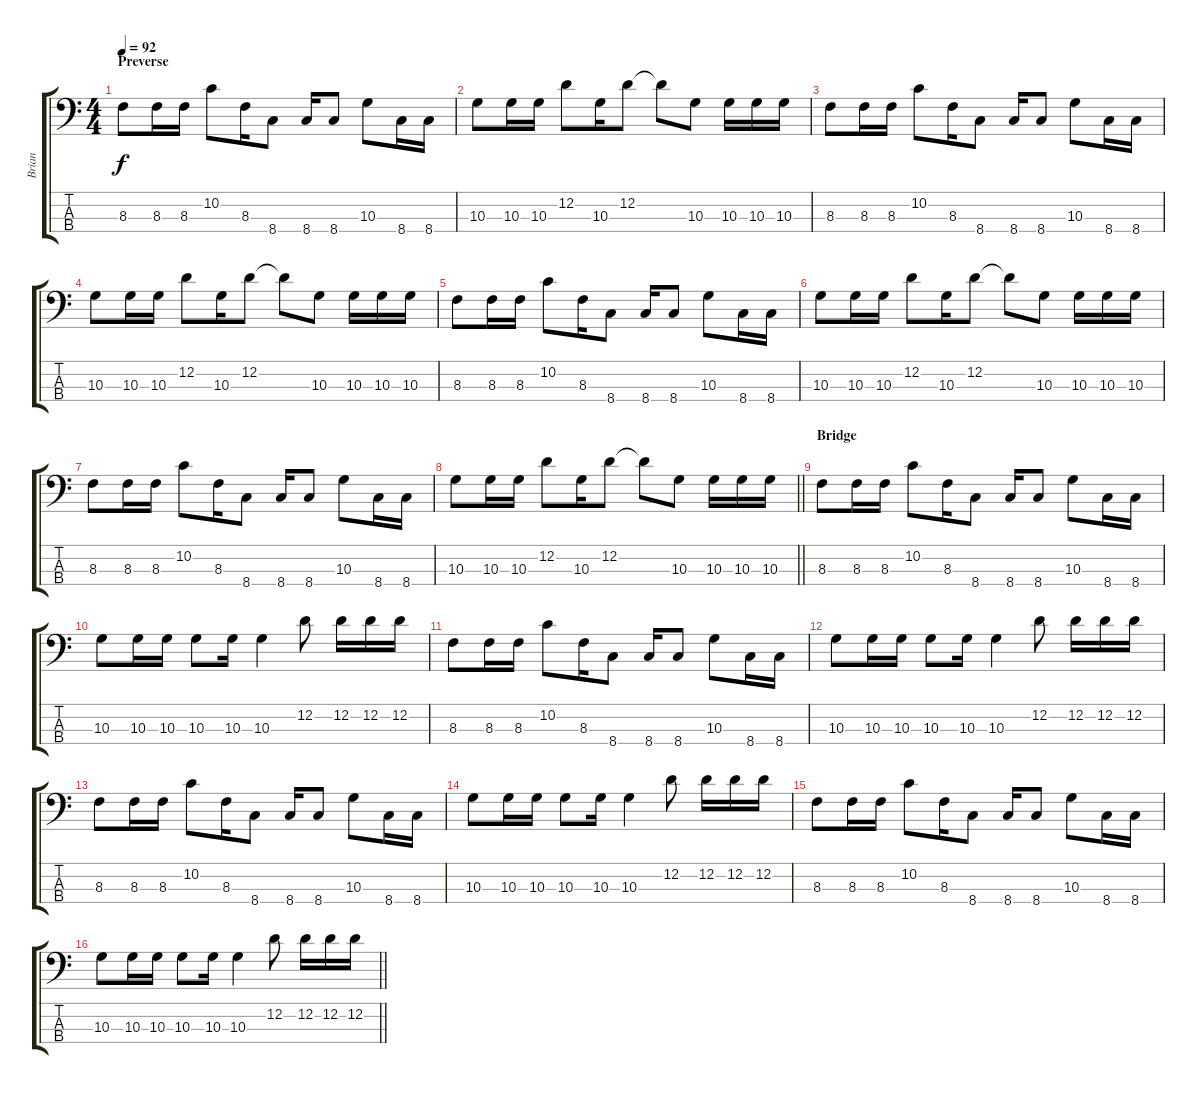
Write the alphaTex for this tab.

\track ("Brian" "Brian") {instrument electricbasspick}
\staff {score tabs}
\tuning (G2 D2 A1 E1) {hide}
\ts (4 4)
\section ("" "Preverse")
\tempo 92
\clef f4
\ks c
8.3.8{dy f} 8.3.16 8.3.16 10.2.8 8.3.16 8.4.8 8.4.16 8.4.8 10.3.8 8.4.16 8.4.16 |
10.3.8 10.3.16 10.3.16 12.2.8 10.3.16 12.2.8 12.2{t}.8 10.3.8 10.3.16 10.3.16 10.3.16 |
8.3.8 8.3.16 8.3.16 10.2.8 8.3.16 8.4.8 8.4.16 8.4.8 10.3.8 8.4.16 8.4.16 |
10.3.8 10.3.16 10.3.16 12.2.8 10.3.16 12.2.8 12.2{t}.8 10.3.8 10.3.16 10.3.16 10.3.16 |
8.3.8 8.3.16 8.3.16 10.2.8 8.3.16 8.4.8 8.4.16 8.4.8 10.3.8 8.4.16 8.4.16 |
10.3.8 10.3.16 10.3.16 12.2.8 10.3.16 12.2.8 12.2{t}.8 10.3.8 10.3.16 10.3.16 10.3.16 |
8.3.8 8.3.16 8.3.16 10.2.8 8.3.16 8.4.8 8.4.16 8.4.8 10.3.8 8.4.16 8.4.16 |
\barLineRight lightlight
10.3.8 10.3.16 10.3.16 12.2.8 10.3.16 12.2.8 12.2{t}.8 10.3.8 10.3.16 10.3.16 10.3.16 |
\section ("" "Bridge")
8.3.8 8.3.16 8.3.16 10.2.8 8.3.16 8.4.8 8.4.16 8.4.8 10.3.8 8.4.16 8.4.16 |
10.3.8 10.3.16 10.3.16 10.3.8 10.3.16 10.3.4 12.2.8 12.2.16 12.2.16 12.2.16 |
8.3.8 8.3.16 8.3.16 10.2.8 8.3.16 8.4.8 8.4.16 8.4.8 10.3.8 8.4.16 8.4.16 |
10.3.8 10.3.16 10.3.16 10.3.8 10.3.16 10.3.4 12.2.8 12.2.16 12.2.16 12.2.16 |
8.3.8 8.3.16 8.3.16 10.2.8 8.3.16 8.4.8 8.4.16 8.4.8 10.3.8 8.4.16 8.4.16 |
10.3.8 10.3.16 10.3.16 10.3.8 10.3.16 10.3.4 12.2.8 12.2.16 12.2.16 12.2.16 |
8.3.8 8.3.16 8.3.16 10.2.8 8.3.16 8.4.8 8.4.16 8.4.8 10.3.8 8.4.16 8.4.16 |
\barLineRight lightlight
10.3.8 10.3.16 10.3.16 10.3.8 10.3.16 10.3.4 12.2.8 12.2.16 12.2.16 12.2.16
